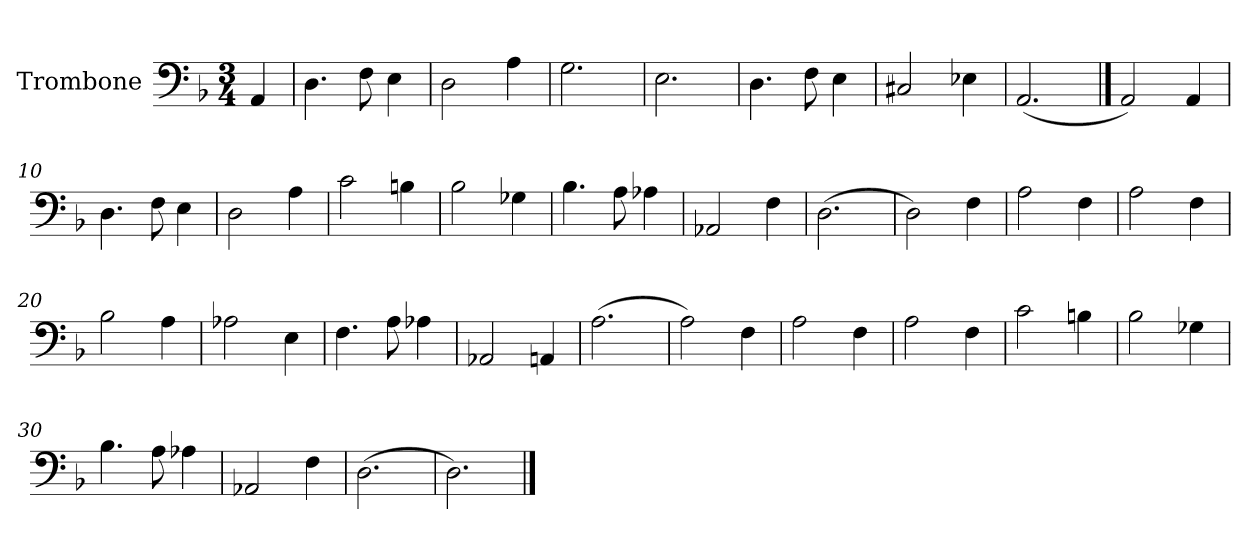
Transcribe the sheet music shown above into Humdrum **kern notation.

**kern
*part1
*staff1
*I"Trombone
*I'Tbn.
*clefF4
*k[b-]
*M3/4
=1
4AA/
=2
4.D\
8F\
4E\
=3
2D\
4A\
=4
2.G\
=5
2.E\
=6
4.D\
8F\
4E\
=7
2C#X/
4E-X\
=8
(2.AA/
==9
2AA/)
4AA/
!!LO:LB:g=z
=10
4.D\
8F\
4E\
=11
2D\
4A\
=12
2c\
4Bn\
=13
2B-\
4G-X\
=14
4.B-\
8A\
4A-X\
=15
2AA-X/
4F\
=16
(2.D\
=17
2D\)
4F\
=18
2A\
4F\
!!LO:LB:g=z
=19
2A\
4F\
=20
2B-\
4A\
=21
2A-X\
4E\
=22
4.F\
8A\
4A-X\
=23
2AA-X/
4AAn/
=24
(2.A\
=25
2A\)
4F\
=26
2A\
4F\
=27
2A\
4F\
!!LO:LB:g=z
=28
2c\
4Bn\
=29
2B-\
4G-X\
=30
4.B-\
8A\
4A-X\
=31
2AA-X/
4F\
=32
(2.D\
=33
2.D\)
==
*-
